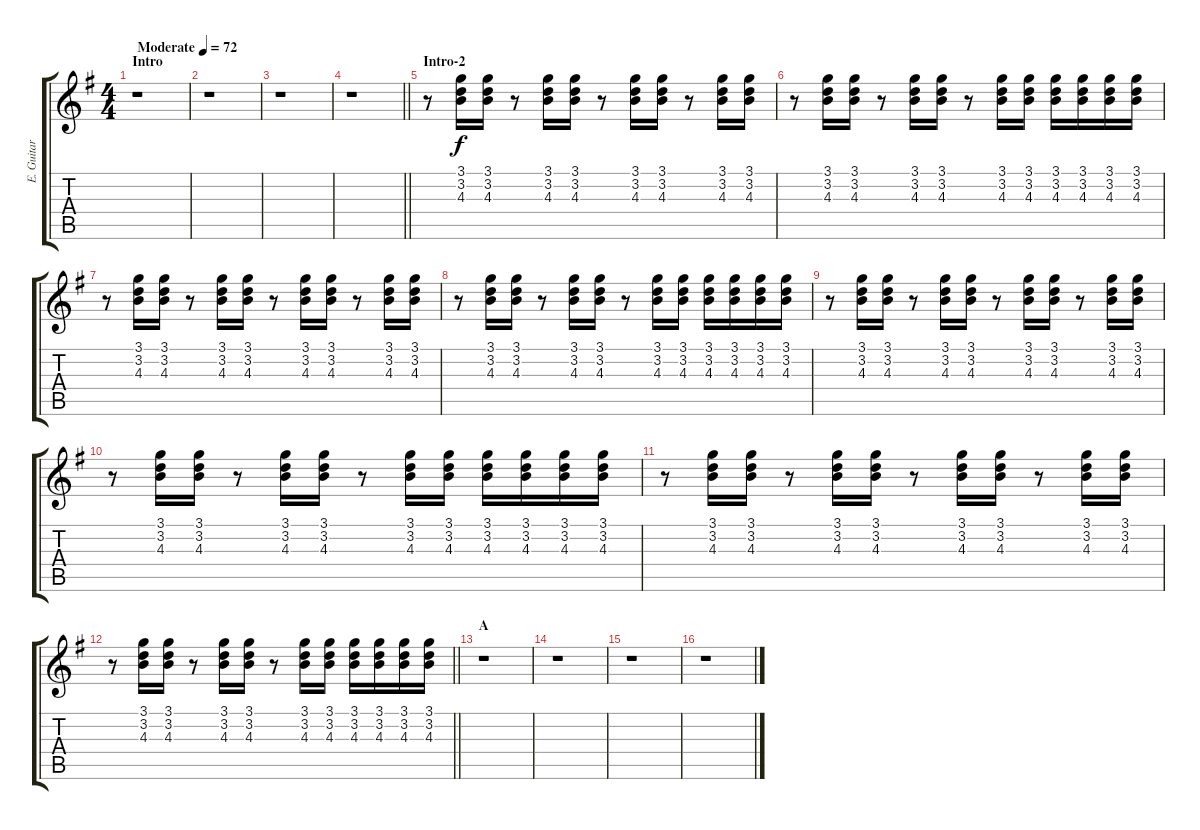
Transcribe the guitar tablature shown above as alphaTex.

\track ("E. Guitar II" "E. Guitar ") {instrument electricguitarclean}
\staff {score tabs}
\tuning (E4 B3 G3 D3 A2 E2) {hide}
\ts (4 4)
\section ("" "Intro")
\tempo (72 "Moderate")
\clef g2
\ks g
r.1{dy f instrument electricguitarclean} |
r.1 |
r.1 |
\barLineRight lightlight
r.1 |
\section ("" "Intro-2")
r.8 (3.1 3.2 4.3).16 (3.1 3.2 4.3).16 r.8 (3.1 3.2 4.3).16 (3.1 3.2 4.3).16 r.8 (3.1 3.2 4.3).16 (3.1 3.2 4.3).16 r.8 (3.1 3.2 4.3).16 (3.1 3.2 4.3).16 |
r.8 (3.1 3.2 4.3).16 (3.1 3.2 4.3).16 r.8 (3.1 3.2 4.3).16 (3.1 3.2 4.3).16 r.8 (3.1 3.2 4.3).16 (3.1 3.2 4.3).16 (3.1 3.2 4.3).16 (3.1 3.2 4.3).16 (3.1 3.2 4.3).16 (3.1 3.2 4.3).16 |
r.8 (3.1 3.2 4.3).16 (3.1 3.2 4.3).16 r.8 (3.1 3.2 4.3).16 (3.1 3.2 4.3).16 r.8 (3.1 3.2 4.3).16 (3.1 3.2 4.3).16 r.8 (3.1 3.2 4.3).16 (3.1 3.2 4.3).16 |
r.8 (3.1 3.2 4.3).16 (3.1 3.2 4.3).16 r.8 (3.1 3.2 4.3).16 (3.1 3.2 4.3).16 r.8 (3.1 3.2 4.3).16 (3.1 3.2 4.3).16 (3.1 3.2 4.3).16 (3.1 3.2 4.3).16 (3.1 3.2 4.3).16 (3.1 3.2 4.3).16 |
r.8 (3.1 3.2 4.3).16 (3.1 3.2 4.3).16 r.8 (3.1 3.2 4.3).16 (3.1 3.2 4.3).16 r.8 (3.1 3.2 4.3).16 (3.1 3.2 4.3).16 r.8 (3.1 3.2 4.3).16 (3.1 3.2 4.3).16 |
r.8 (3.1 3.2 4.3).16 (3.1 3.2 4.3).16 r.8 (3.1 3.2 4.3).16 (3.1 3.2 4.3).16 r.8 (3.1 3.2 4.3).16 (3.1 3.2 4.3).16 (3.1 3.2 4.3).16 (3.1 3.2 4.3).16 (3.1 3.2 4.3).16 (3.1 3.2 4.3).16 |
r.8 (3.1 3.2 4.3).16 (3.1 3.2 4.3).16 r.8 (3.1 3.2 4.3).16 (3.1 3.2 4.3).16 r.8 (3.1 3.2 4.3).16 (3.1 3.2 4.3).16 r.8 (3.1 3.2 4.3).16 (3.1 3.2 4.3).16 |
\barLineRight lightlight
r.8 (3.1 3.2 4.3).16 (3.1 3.2 4.3).16 r.8 (3.1 3.2 4.3).16 (3.1 3.2 4.3).16 r.8 (3.1 3.2 4.3).16 (3.1 3.2 4.3).16 (3.1 3.2 4.3).16 (3.1 3.2 4.3).16 (3.1 3.2 4.3).16 (3.1 3.2 4.3).16 |
\section ("" "A")
r.1 |
r.1 |
r.1 |
r.1
